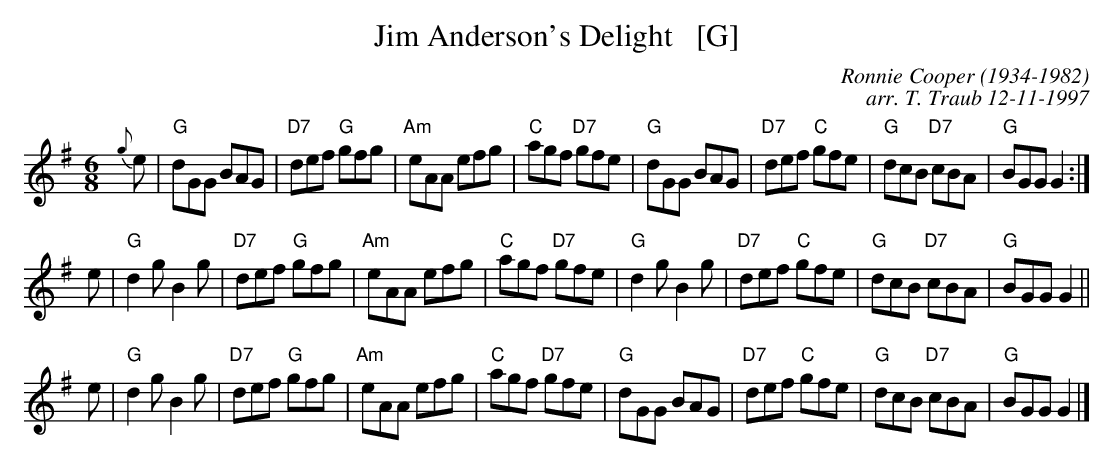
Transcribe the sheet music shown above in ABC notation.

X:1
T: Jim Anderson's Delight   [G]
C: Ronnie Cooper (1934-1982)
C: arr. T. Traub 12-11-1997
L: 1/8
M: 6/8
K: G
{g}e \
| "G"dGG BAG | "D7"def "G"gfg | "Am"eAA efg | "C"agf "D7"gfe \
| "G"dGG BAG | "D7"def "C"gfe | "G"dcB "D7"cBA | "G"BGG G2 :|
e \
| "G"d2g B2g | "D7"def "G"gfg | "Am"eAA efg | "C"agf "D7"gfe \
| "G"d2g B2g | "D7"def "C"gfe | "G"dcB "D7"cBA | "G"BGG G2 ||
e \
| "G"d2g B2g | "D7"def "G"gfg | "Am"eAA efg | "C"agf "D7"gfe \
| "G"dGG BAG | "D7"def "C"gfe | "G"dcB "D7"cBA | "G"BGG G2 |]
